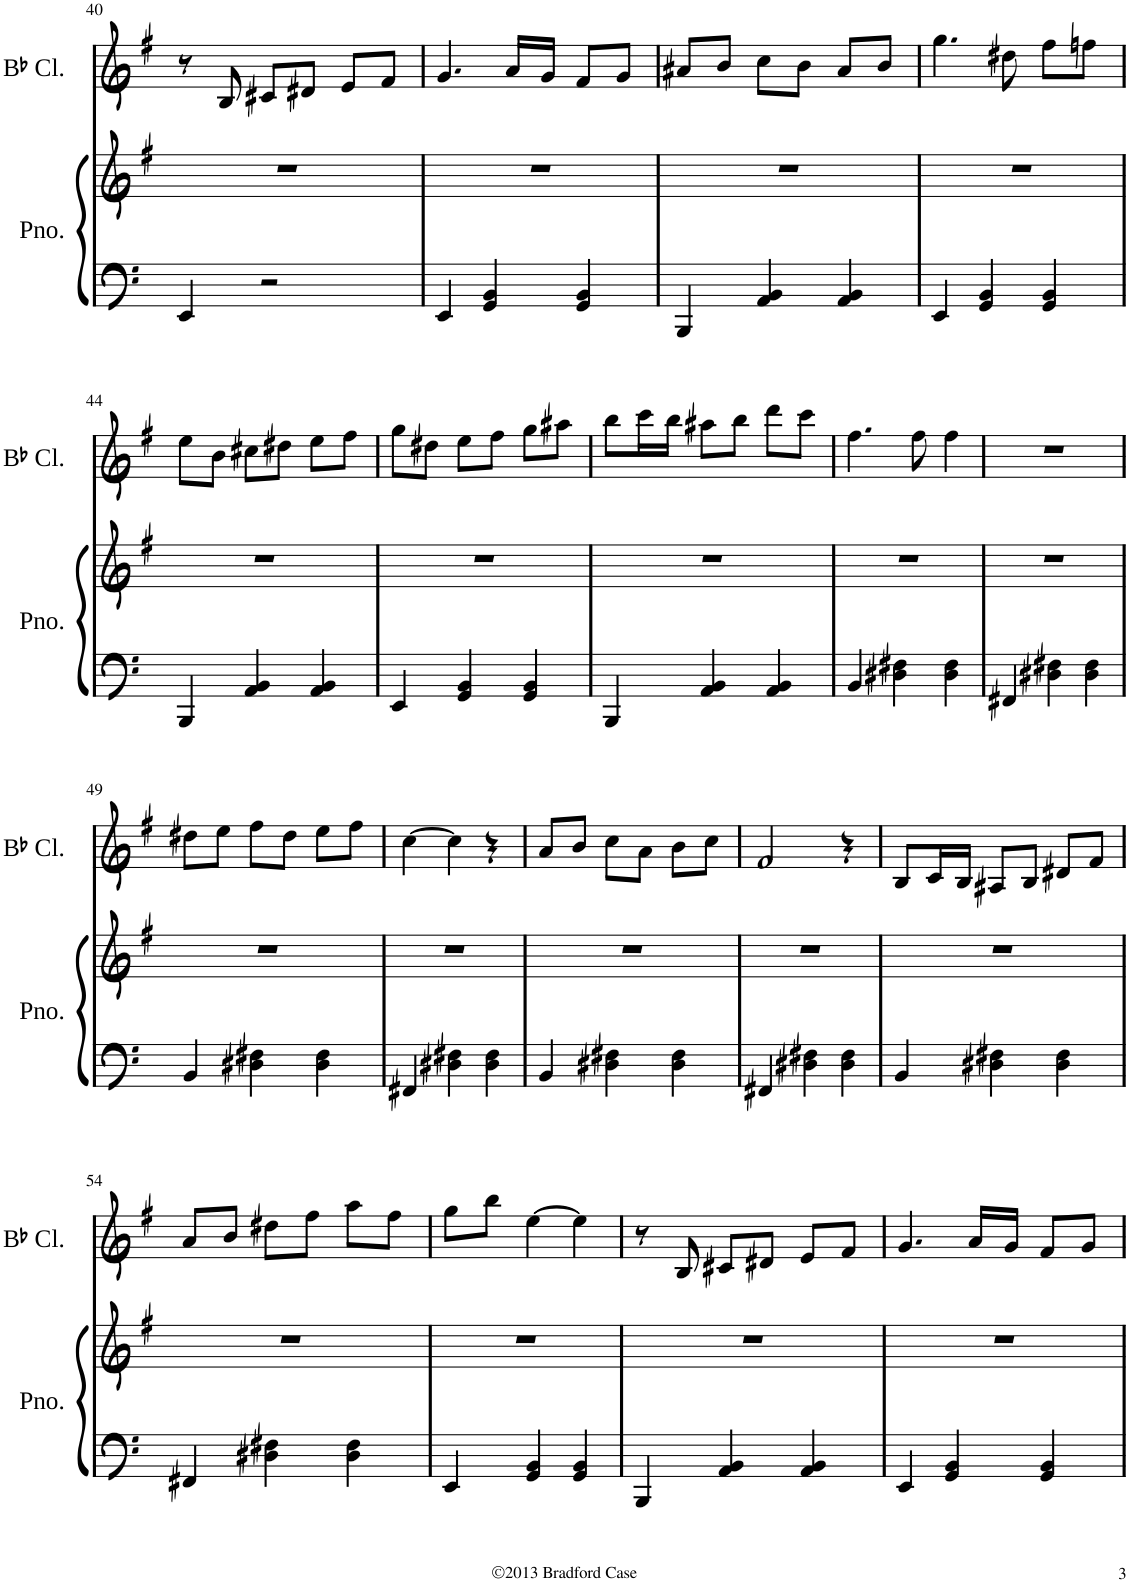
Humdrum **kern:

**kern	**kern	**kern
*part2	*part2	*part1
*staff3	*staff2	*staff1
*I"Piano	*	*I"BaccidentalFlat Clarinet
*I'Pno.	*	*I'BaccidentalFlat Cl.
!!LO:PB:g=z
*clefF4	*clefG2	*clefG2
*	*	*Trd1c2
*	*k[f#]	*k[f#]
*M3/4	*M3/4	*M3/4
=40	=40	=40
4EE/	2.r	8r
.	.	8B/
2r	.	8c#X/L
.	.	8d#X/J
.	.	8e/L
.	.	8f#/J
=41	=41	=41
4EE/	2.r	4.g/
4GG/ 4BB/	.	.
.	.	16a/LL
.	.	16g/JJ
4GG/ 4BB/	.	8f#/L
.	.	8g/J
=42	=42	=42
4BBB/	2.r	8a#X/L
.	.	8b/J
4AA/ 4BB/	.	8cc\L
.	.	8b\J
4AA/ 4BB/	.	8a#/L
.	.	8b/J
=43	=43	=43
4EE/	2.r	4.gg\
4GG/ 4BB/	.	.
.	.	8dd#X\
4GG/ 4BB/	.	8ff#\L
.	.	8ffn\J
!!LO:LB:g=z
=44	=44	=44
4BBB/	2.r	8ee\L
.	.	8b\J
4AA/ 4BB/	.	8cc#X\L
.	.	8dd#X\J
4AA/ 4BB/	.	8ee\L
.	.	8ff#\J
=45	=45	=45
4EE/	2.r	8gg\L
.	.	8dd#X\J
4GG/ 4BB/	.	8ee\L
.	.	8ff#\J
4GG/ 4BB/	.	8gg\L
.	.	8aa#X\J
=46	=46	=46
4BBB/	2.r	8bb\L
.	.	16ccc\L
.	.	16bb\JJ
4AA/ 4BB/	.	8aa#X\L
.	.	8bb\J
4AA/ 4BB/	.	8ddd\L
.	.	8ccc\J
=47	=47	=47
4BB/	2.r	4.ff#\
4D#X\ 4F#X\	.	.
.	.	8ff#\
4D#\ 4F#\	.	4ff#\
=48	=48	=48
4FF#X/	2.r	2.r
4D#X\ 4F#X\	.	.
4D#\ 4F#\	.	.
!!LO:LB:g=z
=49	=49	=49
4BB/	2.r	8dd#X\L
.	.	8ee\J
4D#X\ 4F#X\	.	8ff#\L
.	.	8dd#\J
4D#\ 4F#\	.	8ee\L
.	.	8ff#\J
=50	=50	=50
4FF#X/	2.r	[4cc\
4D#X\ 4F#X\	.	4cc\]
4D#\ 4F#\	.	4r
=51	=51	=51
4BB/	2.r	8a/L
.	.	8b/J
4D#X\ 4F#X\	.	8cc\L
.	.	8a\J
4D#\ 4F#\	.	8b\L
.	.	8cc\J
=52	=52	=52
4FF#X/	2.r	2f#/
4D#X\ 4F#X\	.	.
4D#\ 4F#\	.	4r
=53	=53	=53
4BB/	2.r	8B/L
.	.	16c/L
.	.	16B/JJ
4D#X\ 4F#X\	.	8A#X/L
.	.	8B/J
4D#\ 4F#\	.	8d#X/L
.	.	8f#/J
!!LO:LB:g=z
=54	=54	=54
4FF#X/	2.r	8a/L
.	.	8b/J
4D#X\ 4F#X\	.	8dd#X\L
.	.	8ff#\J
4D#\ 4F#\	.	8aa\L
.	.	8ff#\J
=55	=55	=55
4EE/	2.r	8gg\L
.	.	8bb\J
4GG/ 4BB/	.	[4ee\
4GG/ 4BB/	.	4ee\]
=56	=56	=56
4BBB/	2.r	8r
.	.	8B/
4AA/ 4BB/	.	8c#X/L
.	.	8d#X/J
4AA/ 4BB/	.	8e/L
.	.	8f#/J
=57	=57	=57
4EE/	2.r	4.g/
4GG/ 4BB/	.	.
.	.	16a/LL
.	.	16g/JJ
4GG/ 4BB/	.	8f#/L
.	.	8g/J
=	=	=
*-	*-	*-
